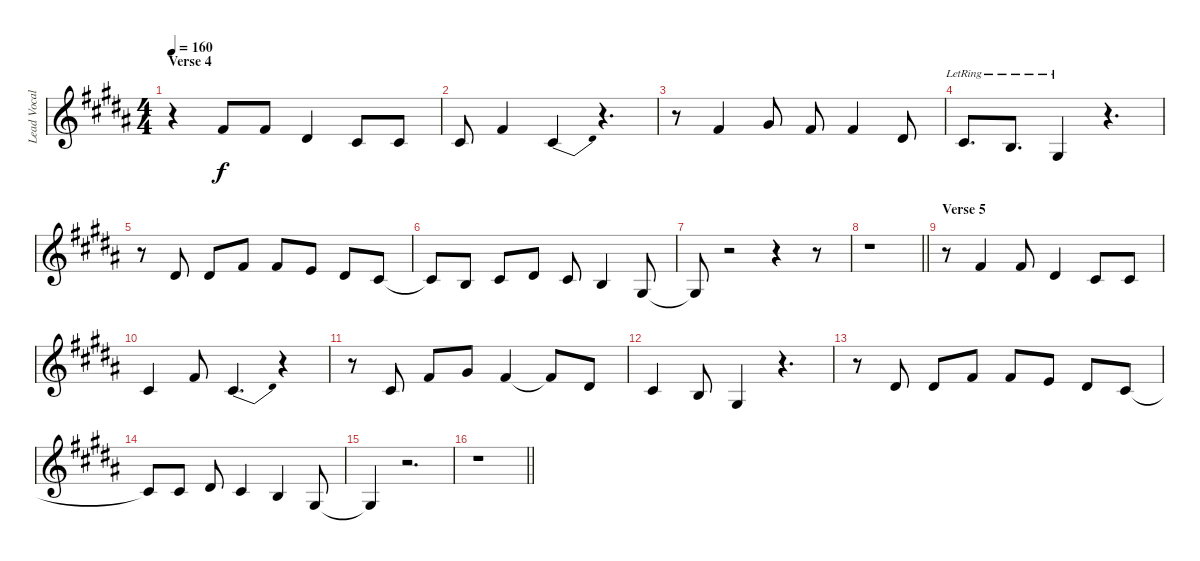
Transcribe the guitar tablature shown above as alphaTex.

\track ("Lead Vocals" "Lead Vocal") {instrument tenorsax}
\staff {score}
\tuning (E4 B3 G3 D3 A2 E2) {hide}
\ts (4 4)
\section ("" "Verse 4")
\tempo 160
\clef g2
\ks b
r.4{dy ff} 2.1.8{dy f} 2.1.8 4.2.4 2.2.8 2.2.8 |
2.2.8 2.1.4 2.2{be (bend 0 0 60 4)}.4 r.4{d} |
r.8 2.1.4 4.1.8 2.1.8 2.1.4 4.2.8 |
6.3{lr}.8{d} 4.3{lr}.8{d} 1.3{lr}.4 r.4{d} |
r.8 4.2.8 4.2.8 2.1.8 2.1.8 0.1.8 4.2.8 2.2.8 |
2.2{t}.8 0.2.8 2.2.8 4.2.8 2.2.8 0.2.4 1.3.8 |
1.3{t}.8 r.2 r.4 r.8 |
\barLineRight lightlight
r.1 |
\section ("" "Verse 5")
r.8 2.1.4 2.1.8 4.2.4 2.2.8 2.2.8 |
2.2.4 2.1.8 2.2{be (bend 0 0 60 4)}.4{d} r.4 |
r.8 2.2.8 2.1.8 4.1.8 2.1.4 2.1{t}.8 4.2.8 |
2.2.4 0.2.8 1.3.4 r.4{d} |
r.8 4.2.8 4.2.8 2.1.8 2.1.8 0.1.8 4.2.8 2.2.8 |
2.2{t}.8 2.2.8 4.2.8 2.2.4 0.2.4 1.3.8 |
1.3{t}.4 r.2{d} |
\barLineRight lightlight
r.1
